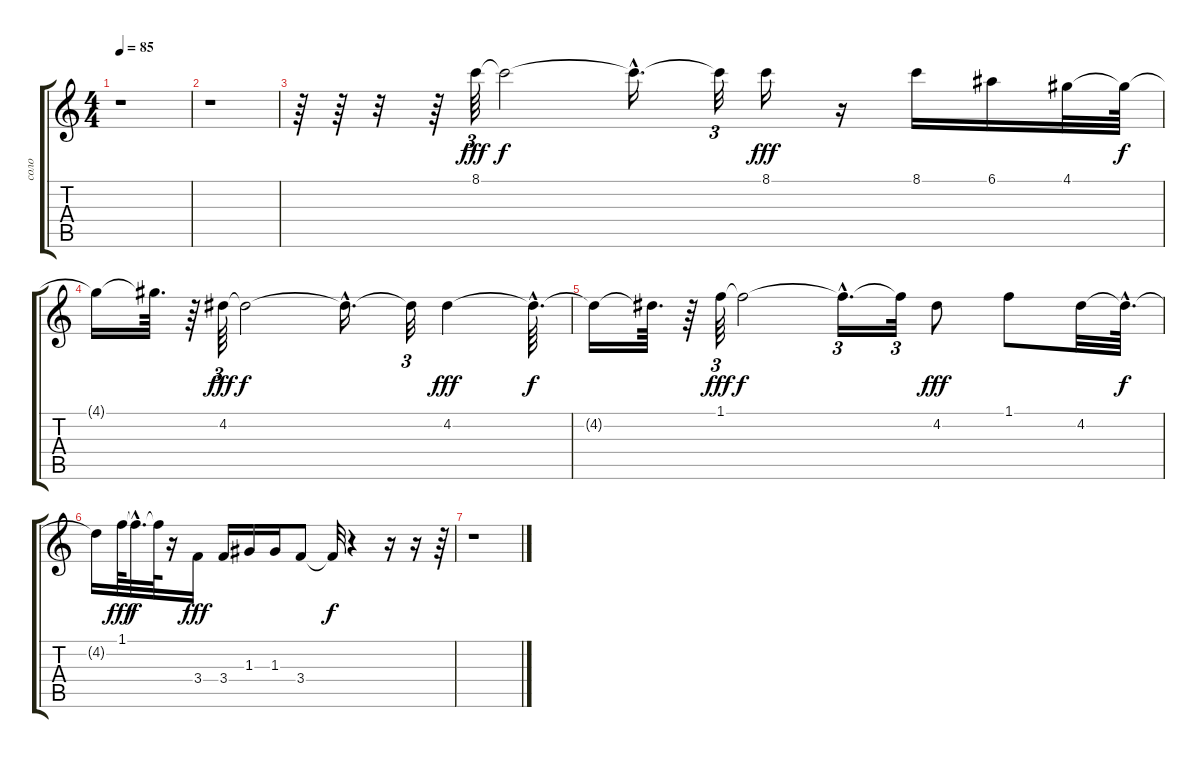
\track ("соло" "соло") {instrument overdrivenguitar}
\staff {score tabs}
\tuning (E4 B3 G3 D3 A2 E2) {hide}
\ts (4 4)
\tempo 85
\clef g2
\ks c
r.1{dy f} |
r.1 |
r.64 r.64 r.32 r.64 8.1.64{tu (3 2) dy fff balance 7} 8.1{t}.2{dy f} 8.1{hac t}.16{d} 8.1{t}.32{tu (3 2)} 8.1.16{dy fff balance 8} r.16 8.1.16{balance 9} 6.1.16{balance 10} 4.1.32{balance 11} 4.1{t}.64{dy f} |
4.1{t}.16 4.1{t}.64{d} r.64 4.2.64{tu (3 2) dy fff balance 12} 4.2{t}.2{dy f} 4.2{hac t}.16{d} 4.2{t}.32{tu (3 2)} 4.2.4{dy fff balance 4} 4.2{hac t}.64{d dy f} |
4.2{t}.16 4.2{t}.64{d} r.64 1.1.64{tu (3 2) dy fff balance 5} 1.1{t}.2{dy f} 1.1{hac t}.16{d tu (3 2)} 1.1{t}.32{tu (3 2)} 4.2.8{dy fff balance 9} 1.1.8{balance 10} 4.2.32{balance 12} 4.2{hac t}.64{d dy f} |
4.2{t}.16 1.1.64{dy fff} 1.1{hac t}.32{d dy f} 1.1{t}.64 r.16 3.4.16{dy fff} 3.4.16 1.3.16 1.3.16 3.4.8 3.4{t}.32{dy f} r.4 r.16 r.16 r.64 |
r.1
